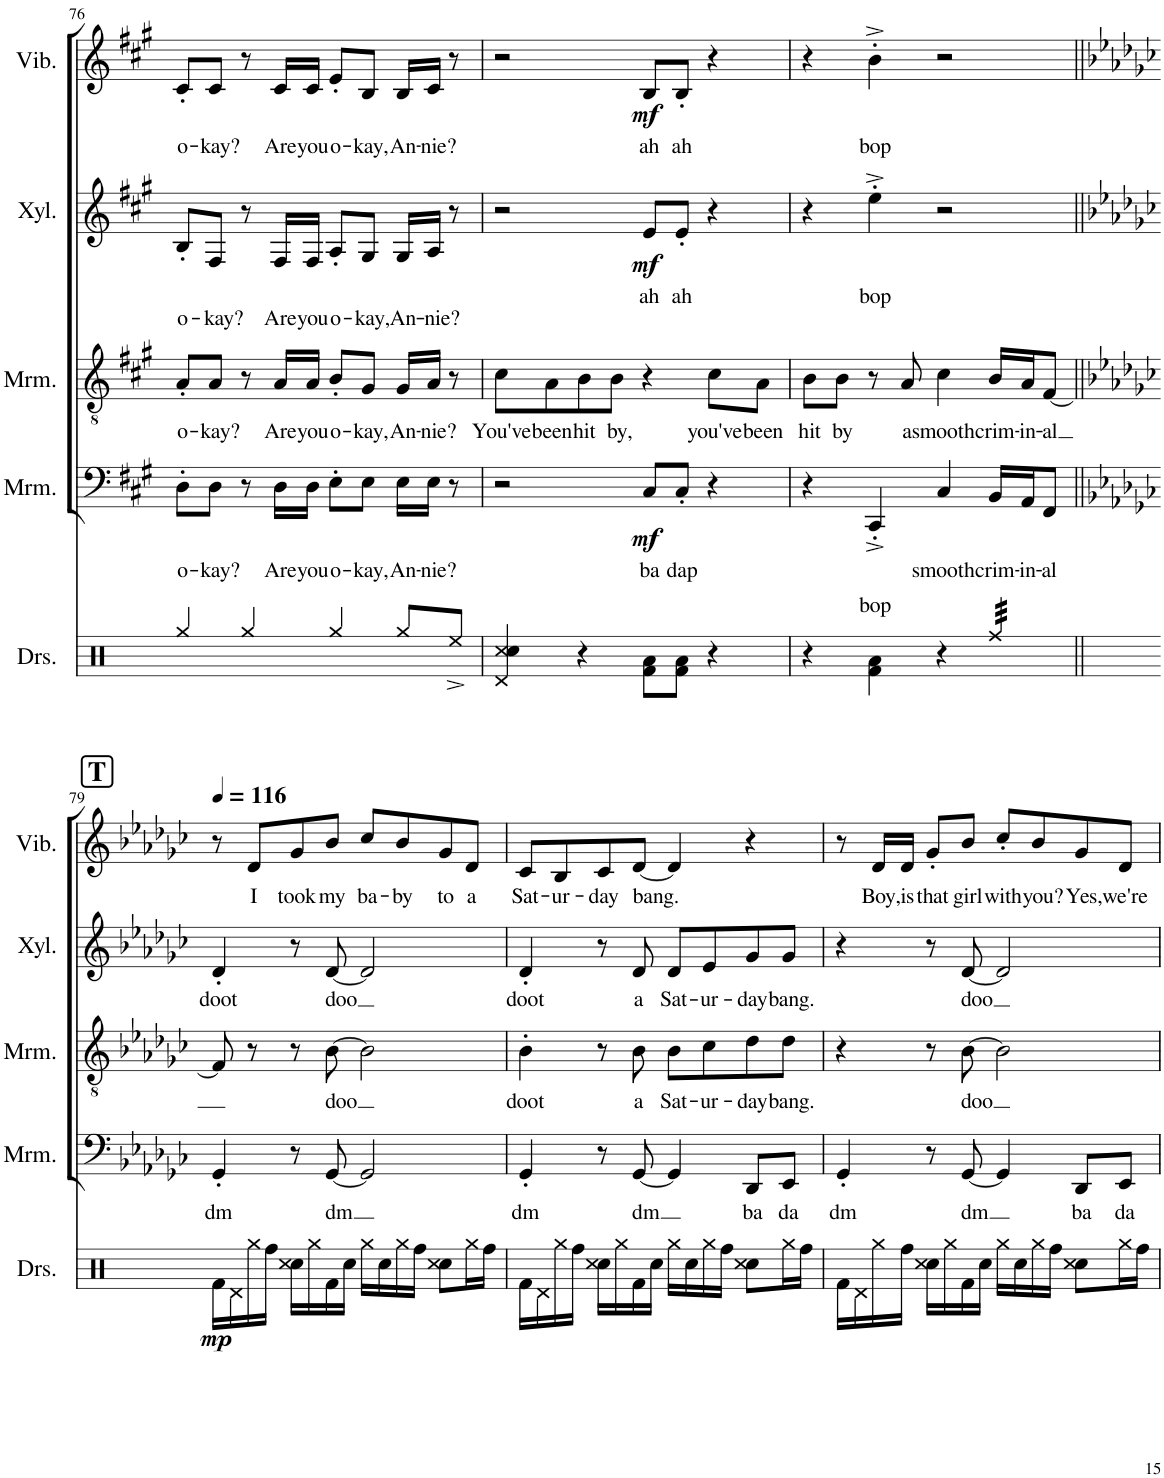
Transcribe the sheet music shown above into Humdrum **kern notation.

**kern	**text	**text	**dynam	**kern	**text	**kern	**text	**dynam	**kern	**text	**dynam
*part4	*part4	*part4	*part4	*part3	*part3	*part2	*part2	*part2	*part1	*part1	*part1
*staff4	*staff4	*staff4	*staff4	*staff3	*staff3	*staff2	*staff2	*staff2	*staff1	*staff1	*staff1
*I"Marimba	*	*	*	*I"Marimba	*	*I"Xylophone	*	*	*I"Vibraphone	*	*
*I'Mrm.	*	*	*	*I'Mrm.	*	*I'Xyl.	*	*	*I'Vib.	*	*
!!LO:PB:g=z
*clefF4	*	*	*	*clefGv2	*	*clefG2	*	*	*clefG2	*	*
*	*	*	*	*	*	*Trd-7c-12	*	*	*	*	*
*k[f#c#g#]	*	*	*	*k[f#c#g#]	*	*k[f#c#g#]	*	*	*k[f#c#g#]	*	*
*M4/4	*	*	*	*M4/4	*	*M4/4	*	*	*M4/4	*	*
=76	=76	=76	=76	=76	=76	=76	=76	=76	=76	=76	=76
!	!LO:LY:b	!	!	!	!LO:LY:b	!	!LO:LY:b	!	!	!LO:LY:b	!
8D'\L	o-	.	.	8A'/L	o-	8B'/L	o-	.	8c#'/L	o-	.
!	!LO:LY:b	!	!	!	!LO:LY:b	!	!LO:LY:b	!	!	!LO:LY:b	!
8D\J	-kay?	.	.	8A/J	-kay?	8F#/J	-kay?	.	8c#/J	-kay?	.
8r	.	.	.	8r	.	8r	.	.	8r	.	.
!	!LO:LY:b	!	!	!	!LO:LY:b	!	!LO:LY:b	!	!	!LO:LY:b	!
16D\LL	Are	.	.	16A/LL	Are	16F#/LL	Are	.	16c#/LL	Are	.
!	!LO:LY:b	!	!	!	!LO:LY:b	!	!LO:LY:b	!	!	!LO:LY:b	!
16D\JJ	you	.	.	16A/JJ	you	16F#/JJ	you	.	16c#/JJ	you	.
!	!LO:LY:b	!	!	!	!LO:LY:b	!	!LO:LY:b	!	!	!LO:LY:b	!
8E'\L	o-	.	.	8B'/L	o-	8A'/L	o-	.	8e'/L	o-	.
!	!LO:LY:b	!	!	!	!LO:LY:b	!	!LO:LY:b	!	!	!LO:LY:b	!
8E\J	-kay,	.	.	8G#/J	-kay,	8G#/J	-kay,	.	8B/J	-kay,	.
!	!LO:LY:b	!	!	!	!LO:LY:b	!	!LO:LY:b	!	!	!LO:LY:b	!
16E\LL	An-	.	.	16G#/LL	An-	16G#/LL	An-	.	16B/LL	An-	.
!	!LO:LY:b	!	!	!	!LO:LY:b	!	!LO:LY:b	!	!	!LO:LY:b	!
16E\JJ	-nie?	.	.	16A/JJ	-nie?	16A/JJ	-nie?	.	16c#/JJ	-nie?	.
8r	.	.	.	8r	.	8r	.	.	8r	.	.
=77	=77	=77	=77	=77	=77	=77	=77	=77	=77	=77	=77
!	!	!	!	!	!LO:LY:b	!	!	!	!	!	!
2r	.	.	.	8c#\L	You've	2r	.	.	2r	.	.
!	!	!	!	!	!LO:LY:b	!	!	!	!	!	!
.	.	.	.	8A\	been	.	.	.	.	.	.
!	!	!	!	!	!LO:LY:b	!	!	!	!	!	!
.	.	.	.	8B\	hit	.	.	.	.	.	.
!	!	!	!	!	!LO:LY:b	!	!	!	!	!	!
.	.	.	.	8B\J	by,	.	.	.	.	.	.
!	!LO:LY:b	!	!LO:DY:b	!	!	!	!LO:LY:b	!LO:DY:b	!	!LO:LY:b	!LO:DY:b
8C#/L	ba	.	mf	4r	.	8e/L	ah	mf	8B/L	ah	mf
!	!LO:LY:b	!	!	!	!	!	!LO:LY:b	!	!	!LO:LY:b	!
8C#'/J	dap	.	.	.	.	8e'/J	ah	.	8B'/J	ah	.
!	!	!	!	!	!LO:LY:b	!	!	!	!	!	!
4r	.	.	.	8c#\L	you've	4r	.	.	4r	.	.
!	!	!	!	!	!LO:LY:b	!	!	!	!	!	!
.	.	.	.	8A\J	been	.	.	.	.	.	.
=78	=78	=78	=78	=78	=78	=78	=78	=78	=78	=78	=78
!	!	!	!	!	!LO:LY:b	!	!	!	!	!	!
4r	.	.	.	8B\L	hit	4r	.	.	4r	.	.
!	!	!	!	!	!LO:LY:b	!	!	!	!	!	!
.	.	.	.	8B\J	by	.	.	.	.	.	.
!	!LO:LY:b	!	!	!	!	!	!LO:LY:b	!	!	!LO:LY:b	!
4CC#'^/	bop	.	.	8r	.	4ee'^\	bop	.	4b'^\	bop	.
!	!	!	!	!	!LO:LY:b	!	!	!	!	!	!
.	.	.	.	8A/	a	.	.	.	.	.	.
!	!LO:LY:b	!	!	!	!LO:LY:b	!	!	!	!	!	!
4C#/	smooth	.	.	4c#\	smooth	2r	.	.	2r	.	.
!	!LO:LY:b	!	!	!	!LO:LY:b	!	!	!	!	!	!
16BB/LL	crim-	.	.	16B/LL	crim-	.	.	.	.	.	.
!	!LO:LY:b	!	!	!	!LO:LY:b	!	!	!	!	!	!
16AA/J	-in-	.	.	16A/J	-in-	.	.	.	.	.	.
!	!LO:LY:b	!	!	!	!LO:LY:b	!	!	!	!	!	!
8FF#/J	-al	.	.	[8F#/J	-al	.	.	.	.	.	.
!!LO:LB:g=z
=79||	=79||	=79||	=79||	=79||	=79||	=79||	=79||	=79||	=79||	=79||	=79||
*k[b-e-a-d-g-c-]	*	*	*	*k[b-e-a-d-g-c-]	*	*k[b-e-a-d-g-c-]	*	*	*k[b-e-a-d-g-c-]	*	*
!	!LO:LY:b	!	!	!	!	!	!LO:LY:b	!	!	!	!
4GG-'/	dm	.	.	8F#/]	.	4d-'/	doot	.	8r	.	.
!	!	!	!	!	!	!	!	!	!	!LO:LY:b	!
.	.	.	.	8r	.	.	.	.	8d-/L	I	.
!	!	!	!	!	!	!	!	!	!	!LO:LY:b	!
8r	.	.	.	8r	.	8r	.	.	8g-/	took	.
!	!LO:LY:b	!LO:LY:b	!	!	!LO:LY:b	!	!LO:LY:b	!	!	!LO:LY:b	!
[8GG-/	dm	d	.	[8B-\	doo	[8d-/	doo	.	8b-/J	my	.
!	!	!	!	!	!	!	!	!	!	!LO:LY:b	!
2GG-/]	.	.	.	2B-\]	.	2d-/]	.	.	8cc-/L	ba-	.
!	!	!	!	!	!	!	!	!	!	!LO:LY:b	!
.	.	.	.	.	.	.	.	.	8b-/	-by	.
!	!	!	!	!	!	!	!	!	!	!LO:LY:b	!
.	.	.	.	.	.	.	.	.	8g-/	to	.
!	!	!	!	!	!	!	!	!	!	!LO:LY:b	!
.	.	.	.	.	.	.	.	.	8d-/J	a	.
=80	=80	=80	=80	=80	=80	=80	=80	=80	=80	=80	=80
!	!LO:LY:b	!	!	!	!LO:LY:b	!	!LO:LY:b	!	!	!LO:LY:b	!
4GG-'/	dm	.	.	4B-'\	doot	4d-'/	doot	.	8c-/L	Sat-	.
!	!	!	!	!	!	!	!	!	!	!LO:LY:b	!
.	.	.	.	.	.	.	.	.	8B-/	-ur-	.
!	!	!	!	!	!	!	!	!	!	!LO:LY:b	!
8r	.	.	.	8r	.	8r	.	.	8c-/	-day	.
!	!LO:LY:b	!	!	!	!LO:LY:b	!	!LO:LY:b	!	!	!LO:LY:b	!
[8GG-/	dm	.	.	8B-\	a	8d-/	a	.	[8d-/J	bang.	.
!	!	!	!	!	!LO:LY:b	!	!LO:LY:b	!	!	!	!
4GG-/]	.	.	.	8B-\L	Sat-	8d-/L	Sat-	.	4d-/]	.	.
!	!	!	!	!	!LO:LY:b	!	!LO:LY:b	!	!	!	!
.	.	.	.	8c-\	-ur-	8e-/	-ur-	.	.	.	.
!	!LO:LY:b	!	!	!	!LO:LY:b	!	!LO:LY:b	!	!	!	!
8DD-/L	ba	.	.	8d-\	-day	8g-/	-day	.	4r	.	.
!	!LO:LY:b	!	!	!	!LO:LY:b	!	!LO:LY:b	!	!	!	!
8EE-/J	da	.	.	8d-\J	bang.	8g-/J	bang.	.	.	.	.
=81	=81	=81	=81	=81	=81	=81	=81	=81	=81	=81	=81
!	!LO:LY:b	!	!	!	!	!	!	!	!	!	!
4GG-'/	dm	.	.	4r	.	4r	.	.	8r	.	.
!	!	!	!	!	!	!	!	!	!	!LO:LY:b	!
.	.	.	.	.	.	.	.	.	16d-/LL	Boy,	.
!	!	!	!	!	!	!	!	!	!	!LO:LY:b	!
.	.	.	.	.	.	.	.	.	16d-/JJ	is	.
!	!	!	!	!	!	!	!	!	!	!LO:LY:b	!
8r	.	.	.	8r	.	8r	.	.	8g-'/L	that	.
!	!LO:LY:b	!	!	!	!LO:LY:b	!	!LO:LY:b	!	!	!LO:LY:b	!
[8GG-/	dm	.	.	[8B-\	doo	[8d-/	doo	.	8b-/J	girl	.
!	!	!	!	!	!	!	!	!	!	!LO:LY:b	!
4GG-/]	.	.	.	2B-\]	.	2d-/]	.	.	8cc-'/L	with	.
!	!	!	!	!	!	!	!	!	!	!LO:LY:b	!
.	.	.	.	.	.	.	.	.	8b-/	you?	.
!	!LO:LY:b	!	!	!	!	!	!	!	!	!LO:LY:b	!
8DD-/L	ba	.	.	.	.	.	.	.	8g-/	Yes,	.
!	!LO:LY:b	!	!	!	!	!	!	!	!	!LO:LY:b	!
8EE-/J	da	.	.	.	.	.	.	.	8d-/J	we're	.
=	=	=	=	=	=	=	=	=	=	=	=
*-	*-	*-	*-	*-	*-	*-	*-	*-	*-	*-	*-
